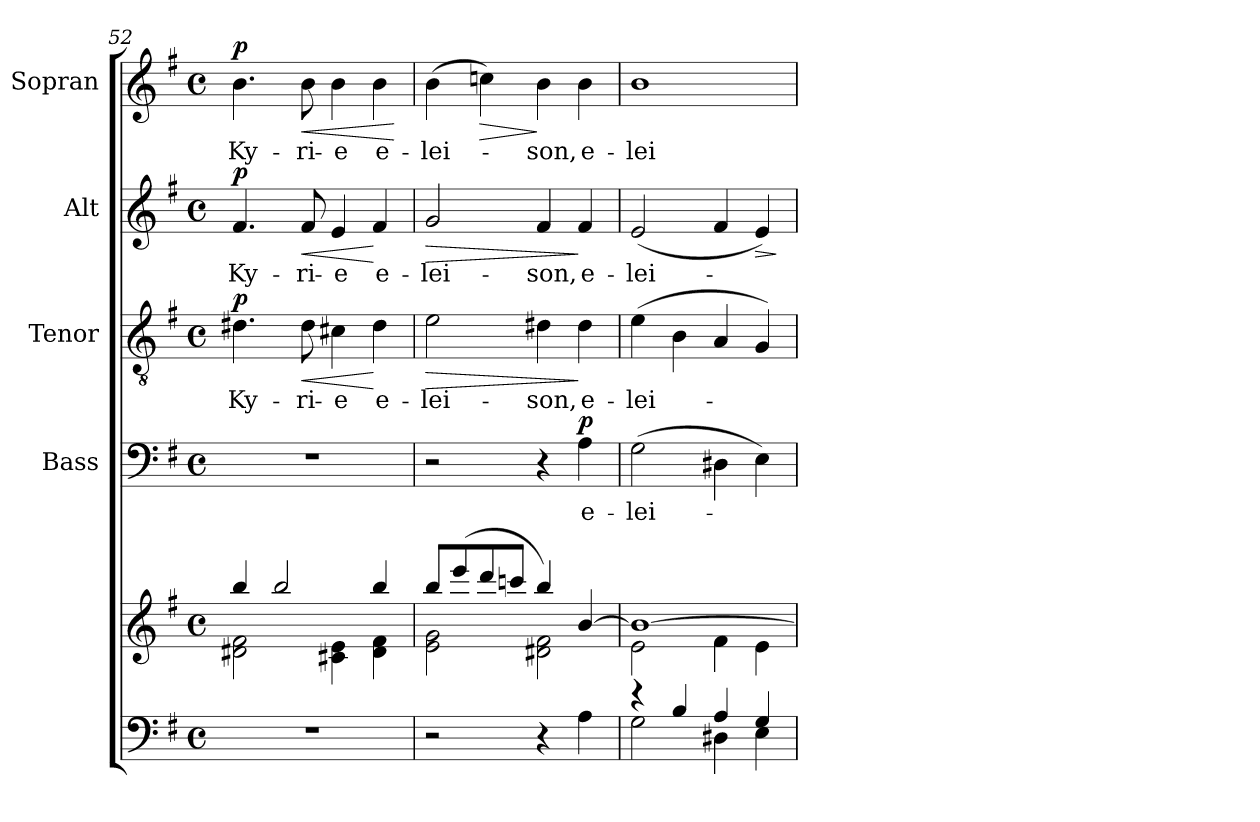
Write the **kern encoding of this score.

**kern	**kern	**kern	**text	**dynam	**kern	**text	**dynam	**kern	**text	**dynam	**kern	**text	**dynam
*part5	*part5	*part4	*part4	*part4	*part3	*part3	*part3	*part2	*part2	*part2	*part1	*part1	*part1
*staff6	*staff5	*staff4	*staff4	*staff4	*staff3	*staff3	*staff3	*staff2	*staff2	*staff2	*staff1	*staff1	*staff1
*	*	*I"Bass	*	*	*I"Tenor	*	*	*I"Alt	*	*	*I"Sopran	*	*
*	*	*I'B.	*	*	*I'T.	*	*	*I'A.	*	*	*I'S.	*	*
*clefF4	*clefG2	*clefF4	*	*	*clefGv2	*	*	*clefG2	*	*	*clefG2	*	*
*k[f#]	*k[f#]	*k[f#]	*	*	*k[f#]	*	*	*k[f#]	*	*	*k[f#]	*	*
*G:	*G:	*G:	*	*	*G:	*	*	*G:	*	*	*G:	*	*
*M4/4	*M4/4	*M4/4	*	*	*M4/4	*	*	*M4/4	*	*	*M4/4	*	*
*met(c)	*met(c)	*met(c)	*	*	*met(c)	*	*	*met(c)	*	*	*met(c)	*	*
=52	=52	=52	=52	=52	=52	=52	=52	=52	=52	=52	=52	=52	=52
*	*^	*	*	*	*	*	*	*	*	*	*	*	*
!	!	!	!	!	!	!	!LO:LY:b	!LO:DY:a	!	!LO:LY:b	!LO:DY:a	!	!LO:LY:b	!LO:DY:a
1r	4bb/	2d#X\ 2f#\	1r	.	.	4.d#X\	Ky-	p	4.f#/	Ky-	p	4.b\	Ky-	p
.	2bb/	.	.	.	.	.	.	.	.	.	.	.	.	.
!	!	!	!	!	!	!	!LO:LY:b	!LO:HP:b	!	!LO:LY:b	!LO:HP:b	!	!LO:LY:b	!LO:HP:b
.	.	.	.	.	.	8d#\	-ri-	<	8f#/	-ri-	<	8b\	-ri-	<
!	!	!	!	!	!	!	!LO:LY:b	!	!	!LO:LY:b	!	!	!LO:LY:b	!
.	.	4c#X\ 4e\	.	.	.	4c#X\	-e	.	4e/	-e	.	4b\	-e	.
!	!	!	!	!	!	!	!LO:LY:b	!	!	!LO:LY:b	!	!	!LO:LY:b	!
.	4bb/	4d#\ 4f#\	.	.	.	4d#\	e-	[	4f#/	e-	[	4b\	e-	.
*	*v	*v	*	*	*	*	*	*	*	*	*	*	*	*
.	.	.	.	.	.	.	.	.	.	.	.	.	[
=53	=53	=53	=53	=53	=53	=53	=53	=53	=53	=53	=53	=53	=53
*	*^	*	*	*	*	*	*	*	*	*	*	*	*
!	!	!	!	!	!	!	!LO:LY:b	!LO:HP:b	!	!LO:LY:b	!LO:HP:b	!	!LO:LY:b	!
2r	8bb/L	2e\ 2g\	2r	.	.	2e\	-lei-	>	2g/	-lei-	>	(>4b\	-lei-	.
.	(>8eee/	.	.	.	.	.	.	.	.	.	.	.	.	.
!	!	!	!	!	!	!	!	!	!	!	!	!	!	!LO:HP:b
.	8ddd/	.	.	.	.	.	.	.	.	.	.	4ccn\)	.	>
.	8cccn/J	.	.	.	.	.	.	.	.	.	.	.	.	.
!	!	!	!	!	!	!	!LO:LY:b	!	!	!LO:LY:b	!	!	!LO:LY:b	!
4r	4bb/)	2d#X\ 2f#\	4r	.	.	4d#X\	-son,	.	4f#/	-son,	.	4b\	-son,	]
!	!	!	!	!LO:LY:b	!LO:DY:a	!	!LO:LY:b	!	!	!LO:LY:b	!	!	!LO:LY:b	!
4A\	[>4b/	.	4A\	e-	p	4d#\	e-	]	4f#/	e-	]	4b\	e-	.
=54	=54	=54	=54	=54	=54	=54	=54	=54	=54	=54	=54	=54	=54	=54
*^	*	*	*	*	*	*	*	*	*	*	*	*	*	*
!	!	!	!	!	!LO:LY:b	!	!	!LO:LY:b	!	!	!LO:LY:b	!	!	!LO:LY:b	!
4re	2G\	1b_	2e\	(>2G\	-lei-	.	(>4e\	-lei-	.	(<2e/	-lei-	.	1b	-lei-	.
4B/	.	.	.	.	.	.	4B\	.	.	.	.	.	.	.	.
4A/	4D#X\	.	4f#\	4D#X\	.	.	4A/	.	.	4f#/	.	.	.	.	.
!	!	!	!	!	!	!	!	!	!	!	!	!LO:HP:b	!	!	!
4G/	4E\	.	4e\	4E\)	.	.	4G/)	.	.	4e/)	.	>	.	.	.
*v	*v	*	*	*	*	*	*	*	*	*	*	*	*	*	*
*	*v	*v	*	*	*	*	*	*	*	*	*	*	*	*
.	.	.	.	.	.	.	.	.	.	]	.	.	.
=	=	=	=	=	=	=	=	=	=	=	=	=	=
*-	*-	*-	*-	*-	*-	*-	*-	*-	*-	*-	*-	*-	*-
